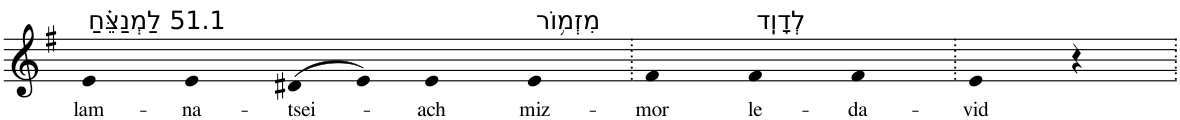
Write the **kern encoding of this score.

**kern	**text
*part1	*part1
*staff1	*staff1
*I"Piano	*
*I'Pno	*
*clefG2	*
*k[f#]	*
*G:	*
=1	=1
!LO:TX:a:t=51.1 לַמְנַצֵּ֗חַ	!
!	!LO:LY:b
4e	lam-
!	!LO:LY:b
4e	-na-
!	!LO:LY:b
(>8d#X	-tsei-
8e)	.
!	!LO:LY:b
4e	-ach
!LO:TX:a:t=מִזְמ֥וֹר	!
!	!LO:LY:b
4e	miz-
=2.	=2.
!	!LO:LY:b
4f#	-mor
!LO:TX:a:t=לְדָוִֽד	!
!	!LO:LY:b
4f#	le-
!	!LO:LY:b
4f#	-da-
=3.	=3.
!	!LO:LY:b
4e	-vid
4r	.
=.	=.
*-	*-
